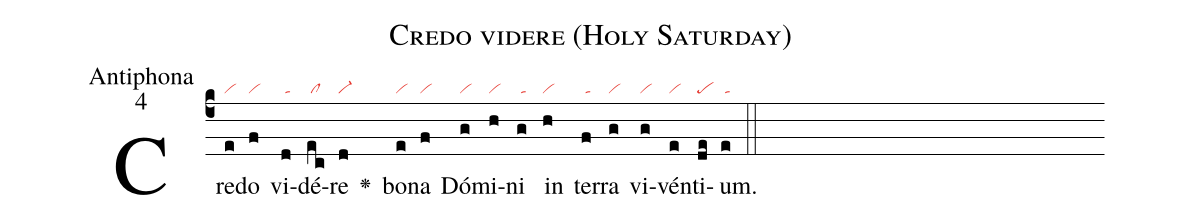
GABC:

name:Credo videre (Holy Saturday);
office-part:Antiphona;
mode:4;
nabc-lines:1;
%%
(c4) Cre(e|vi)do(f|vi) vi(d|/ta)dé(ec|/cl)re(d|vi-) <v>\greheightstar</v>() bo(e|vi)na(f|vi) Dó(g|vi)mi(h|vi)ni(g|/ta) in(h|vi) ter(f|/ta)ra(g|vi) vi(g|vi)vén(e|vi)ti(de|pe)um.(e|/ta) (::)
